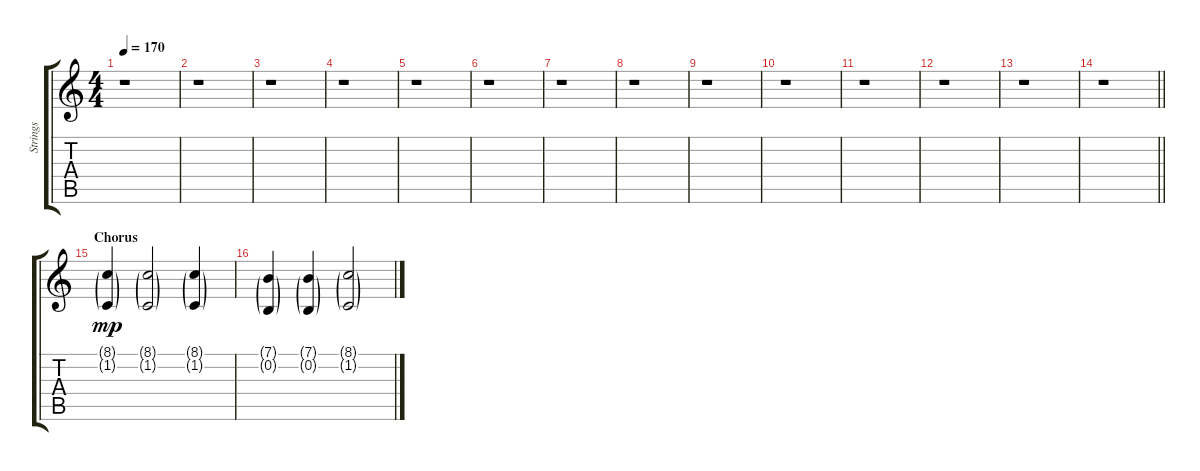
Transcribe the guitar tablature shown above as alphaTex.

\track ("Strings" "Strings") {instrument stringensemble1}
\staff {score tabs}
\tuning (E4 B3 G3 D3 A2 E2) {hide}
\ts (4 4)
\tempo 170
\clef g2
\ks c
r.1{dy f} |
r.1 |
r.1 |
r.1 |
r.1 |
r.1 |
r.1 |
r.1 |
r.1 |
r.1 |
r.1 |
r.1 |
r.1 |
\barLineRight lightlight
r.1 |
\section ("" "Chorus ")
(8.1{g} 1.2{g}).4{dy mp} (8.1{g} 1.2{g}).2 (8.1{g} 1.2{g}).4 |
(7.1{g} 0.2{g}).4 (7.1{g} 0.2{g}).4 (8.1{g} 1.2{g}).2
